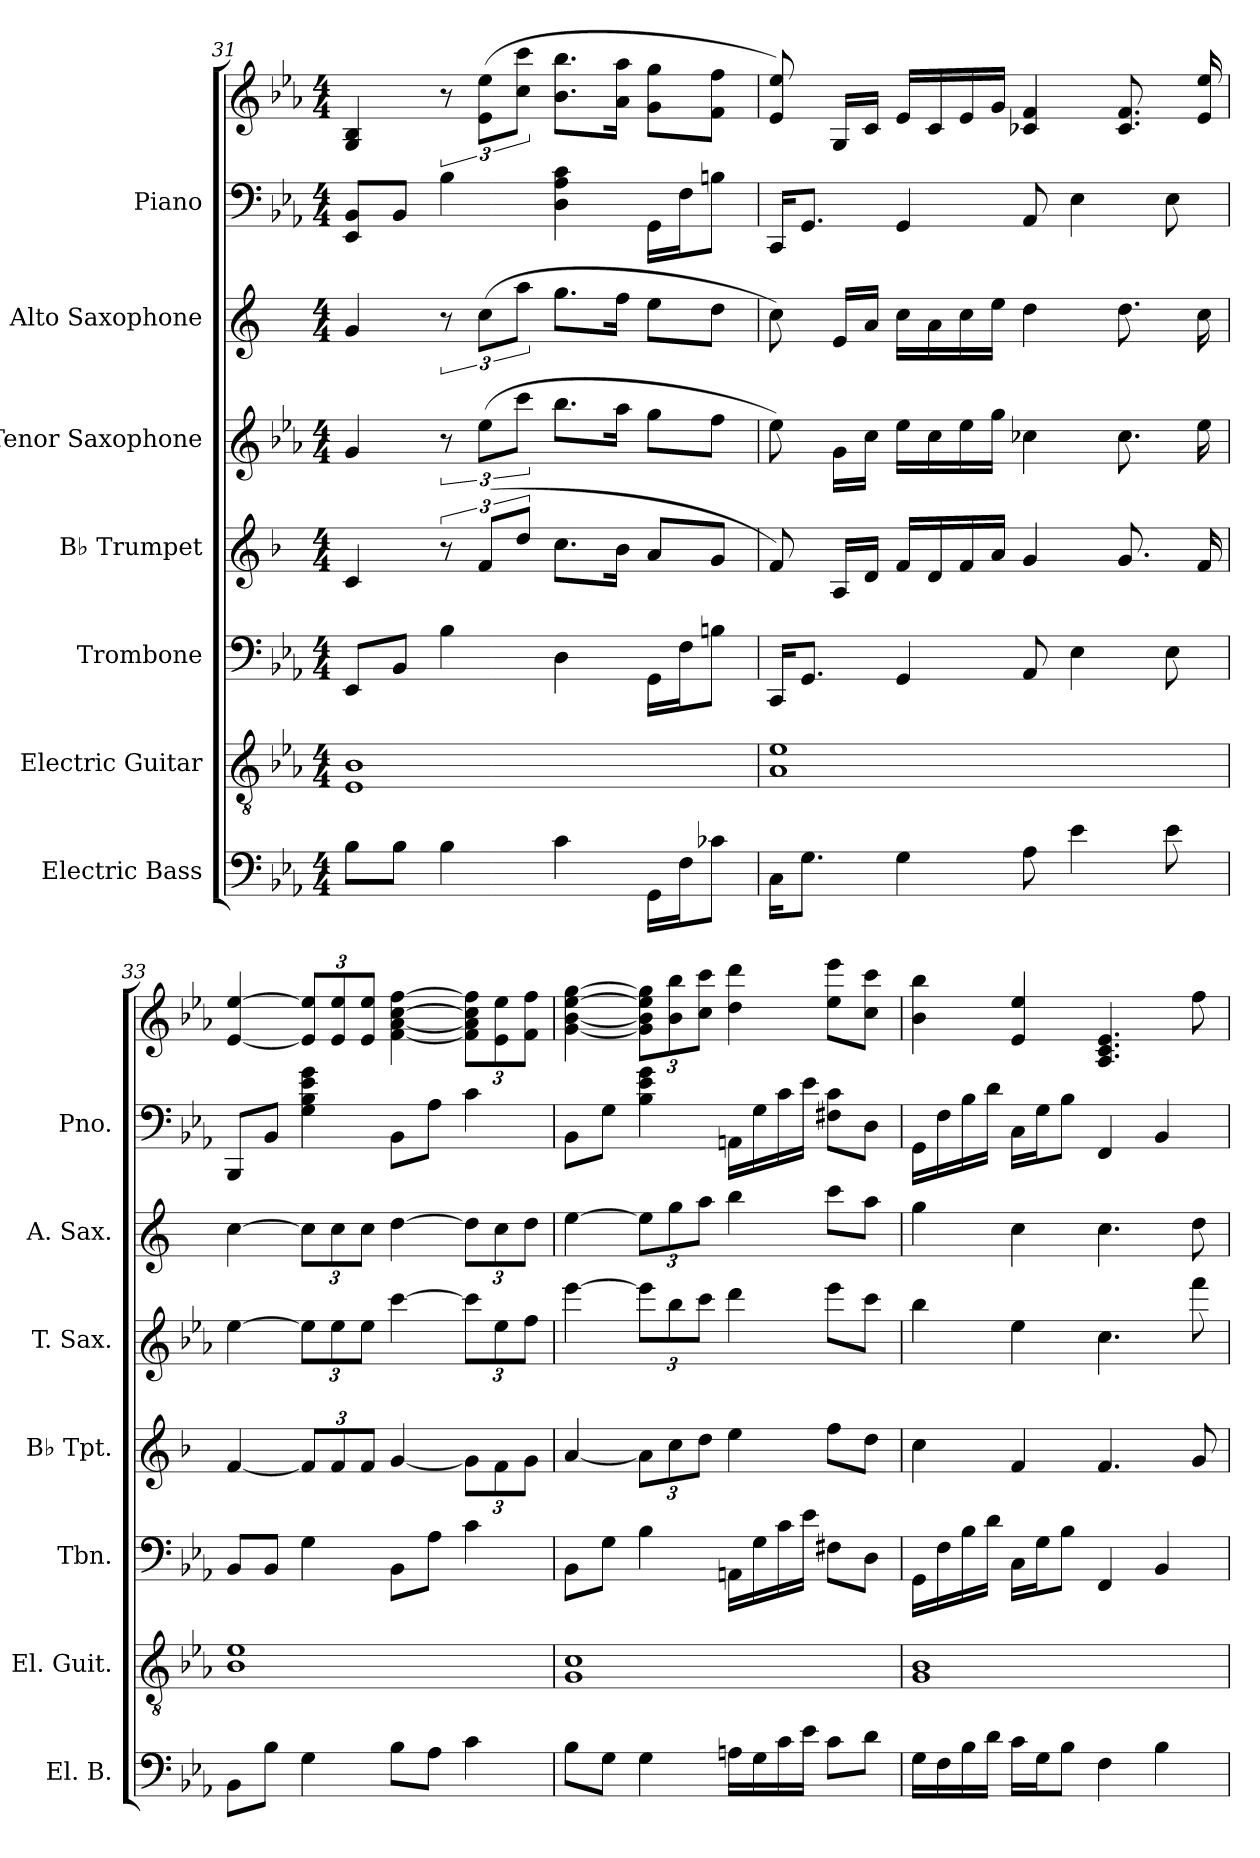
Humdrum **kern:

**kern	**kern	**kern	**kern	**kern	**kern	**kern	**kern
*part7	*part6	*part5	*part4	*part3	*part2	*part1	*part1
*staff8	*staff7	*staff6	*staff5	*staff4	*staff3	*staff2	*staff1
*I"Electric Bass	*I"Electric Guitar	*I"Trombone	*I"B♭ Trumpet	*I"Tenor Saxophone	*I"Alto Saxophone	*I"Piano	*
*I'El. B.	*I'El. Guit.	*I'Tbn.	*I'B♭ Tpt.	*I'T. Sax.	*I'A. Sax.	*I'Pno.	*
*clefF4	*clefGv2	*clefF4	*clefG2	*clefG2	*clefG2	*clefF4	*clefG2
*ITrd7c12	*	*	*ITrd1c2	*ITrd8c14	*ITrd5c9	*	*
*k[b-e-a-]	*k[b-e-a-]	*k[b-e-a-]	*k[b-e-a-]	*k[b-e-a-]	*k[b-e-a-]	*k[b-e-a-]	*k[b-e-a-]
*M4/4	*M4/4	*M4/4	*M4/4	*M4/4	*M4/4	*M4/4	*M4/4
=31	=31	=31	=31	=31	=31	=31	=31
8BB-\L	1E- 1B-	8EE-/L	4B-/	4G/	4B-/	8EE-/ 8BB-/L	4G/ 4B-/
8BB-\J	.	8BB-/J	.	.	.	8BB-/J	.
4BB-\	.	4B-\	12r	12r	12r	4B-\	12r
.	.	.	(12e-/L	(12e-\L	(12e-\L	.	(12e-\ 12ee-\L
.	.	.	12cc/J	12cc\J	12cc\J	.	12cc\ 12ccc\J
4C\	.	4D\	8.b-\L	8.b-\L	8.b-\L	4D\ 4A-\ 4c\	8.b-\ 8.bb-\L
.	.	.	16a-\Jk	16a-\Jk	16a-\Jk	.	16a-\ 16aa-\Jk
16GGG\LL	.	16GG\LL	8g/L	8g\L	8g\L	16GG\LL	8g\ 8gg\L
16FF\J	.	16F\J	.	.	.	16F\J	.
8C-X\J	.	8Bn\J	8f/J	8f\J	8f\J	8Bn\J	8f\ 8ff\J
!!LO:PB:g=z
=32	=32	=32	=32	=32	=32	=32	=32
16CC\KL	1A- 1e-	16CC/KL	8e-/)	8e-\)	8e-\)	16CC/KL	8e-/ 8ee-/)
8.GG\J	.	8.GG/J	.	.	.	8.GG/J	.
.	.	.	16G/LL	16G\LL	16G/LL	.	16G/LL
.	.	.	16c/JJ	16c\JJ	16c/JJ	.	16c/JJ
4GG\	.	4GG/	16e-/LL	16e-\LL	16e-\LL	4GG/	16e-/LL
.	.	.	16c/	16c\	16c\	.	16c/
.	.	.	16e-/	16e-\	16e-\	.	16e-/
.	.	.	16g/JJ	16g\JJ	16g\JJ	.	16g/JJ
8AA-\	.	8AA-/	4f/	4c-X\	4f\	8AA-/	4c-X/ 4f/
4E-\	.	4E-\	.	.	.	4E-\	.
.	.	.	8.f/	8.c-\	8.f\	.	8.c-/ 8.f/
8E-\	.	8E-\	.	.	.	8E-\	.
.	.	.	16e-/	16e-\	16e-\	.	16e-/ 16ee-/
=33	=33	=33	=33	=33	=33	=33	=33
8BBB-\L	1B- 1e-	8BB-/L	[4e-/	[4e-\	[4e-\	8BBB-/L	[4e-/ [4ee-/
8BB-\J	.	8BB-/J	.	.	.	8BB-/J	.
*	*	*	*Xbrackettup	*Xbrackettup	*Xbrackettup	*	*Xbrackettup
4GG\	.	4G\	12e-/L]	12e-\L]	12e-\L]	4G\ 4B-\ 4e-\ 4g\	12e-/] 12ee-/]L
.	.	.	12e-/	12e-\	12e-\	.	12e-/ 12ee-/
.	.	.	12e-/J	12e-\J	12e-\J	.	12e-/ 12ee-/J
8BB-\L	.	8BB-\L	[4f/	[4cc\	[4f\	8BB-\L	[4f\ [4a-\ [4cc\ [4ff\
8AA-\J	.	8A-\J	.	.	.	8A-\J	.
4C\	.	4c\	12f\L]	12cc\L]	12f\L]	4c\	12f\] 12a-\] 12cc\] 12ff\]L
.	.	.	12e-\	12e-\	12e-\	.	12e-\ 12ee-\
.	.	.	12f\J	12f\J	12f\J	.	12f\ 12ff\J
=34	=34	=34	=34	=34	=34	=34	=34
8BB-\L	1G 1c	8BB-\L	[4g/	[4ee-\	[4g\	8BB-\L	[4g\ [4b-\ [4ee-\ [4gg\
8GG\J	.	8G\J	.	.	.	8G\J	.
4GG\	.	4B-\	12g\L]	12ee-\L]	12g\L]	4B-\ 4e-\ 4g\	12g\] 12b-\] 12ee-\] 12gg\]L
.	.	.	12b-\	12b-\	12b-\	.	12b-\ 12bb-\
.	.	.	12cc\J	12cc\J	12cc\J	.	12cc\ 12ccc\J
16AAn\LL	.	16AAn\LL	4dd\	4dd\	4dd\	16AAn\LL	4dd\ 4ddd\
16GG\	.	16G\	.	.	.	16G\	.
16C\	.	16c\	.	.	.	16c\	.
16E-\JJ	.	16e-\JJ	.	.	.	16e-\JJ	.
8C\L	.	8F#X\L	8ee-\L	8ee-\L	8ee-\L	8F#X\ 8c\L	8ee-\ 8eee-\L
8D\J	.	8D\J	8cc\J	8cc\J	8cc\J	8D\J	8cc\ 8ccc\J
!!LO:PB:g=z
=35	=35	=35	=35	=35	=35	=35	=35
16GG\LL	1G 1B-	16GG\LL	4b-\	4b-\	4b-\	16GG\LL	4b-\ 4bb-\
16FF\	.	16F\	.	.	.	16F\	.
16BB-\	.	16B-\	.	.	.	16B-\	.
16D\JJ	.	16d\JJ	.	.	.	16d\JJ	.
16C\LL	.	16C\LL	4e-/	4e-\	4e-\	16C\LL	4e-/ 4ee-/
16GG\J	.	16G\J	.	.	.	16G\J	.
8BB-\J	.	8B-\J	.	.	.	8B-\J	.
4FF\	.	4FF/	4.e-/	4.c\	4.e-\	4FF/	4.A-/ 4.c/ 4.e-/
4BB-\	.	4BB-/	.	.	.	4BB-/	.
.	.	.	8f/	8ff\	8f\	.	8ff\
=	=	=	=	=	=	=	=
*-	*-	*-	*-	*-	*-	*-	*-
